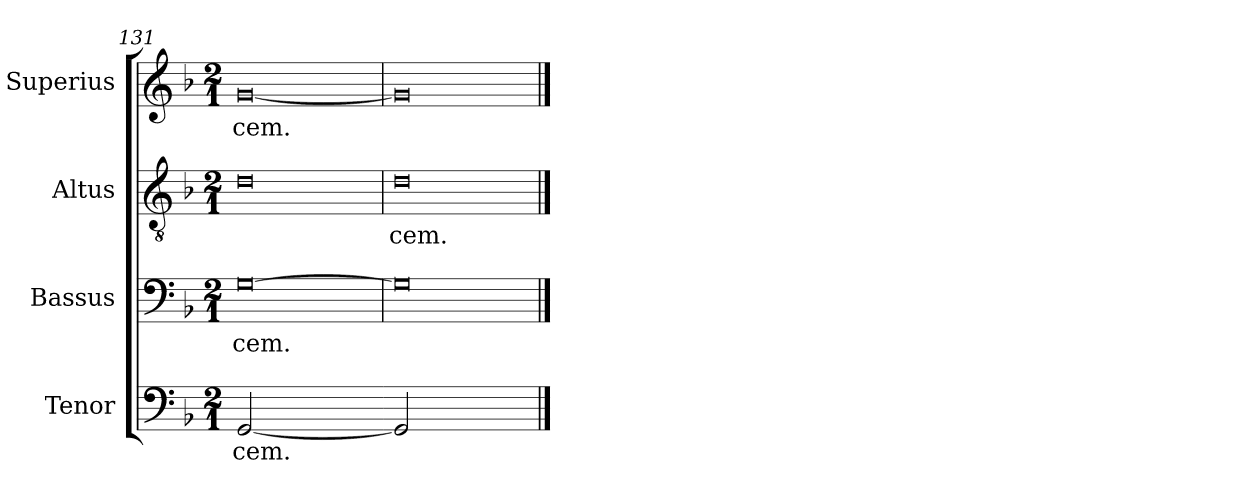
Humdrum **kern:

**kern	**text	**kern	**text	**kern	**text	**kern	**text
*part4	*part4	*part3	*part3	*part2	*part2	*part1	*part1
*staff4	*staff4	*staff3	*staff3	*staff2	*staff2	*staff1	*staff1
*I"Tenor	*	*I"Bassus	*	*I"Altus	*	*I"Superius	*
*I'T	*	*I'B	*	*I'A	*	*I'S	*
*clefF4	*	*clefF4	*	*clefGv2	*	*clefG2	*
*k[b-]	*	*k[b-]	*	*k[b-]	*	*k[b-]	*
*M2/1	*	*M2/1	*	*M2/1	*	*M2/1	*
=131	=131	=131	=131	=131	=131	=131	=131
!LO:N:vis=2	!	!	!	!	!	!	!
[0GG	-cem.	[0G	-cem.	0d	.	[0g	-cem.
=132-	=132	=132	=132	=132	=132	=132	=132
!LO:N:vis=2	!	!	!	!	!	!	!
0GG]	.	0G]	.	0d	-cem.	0g]	.
==	==	==	==	==	==	==	==
*-	*-	*-	*-	*-	*-	*-	*-
